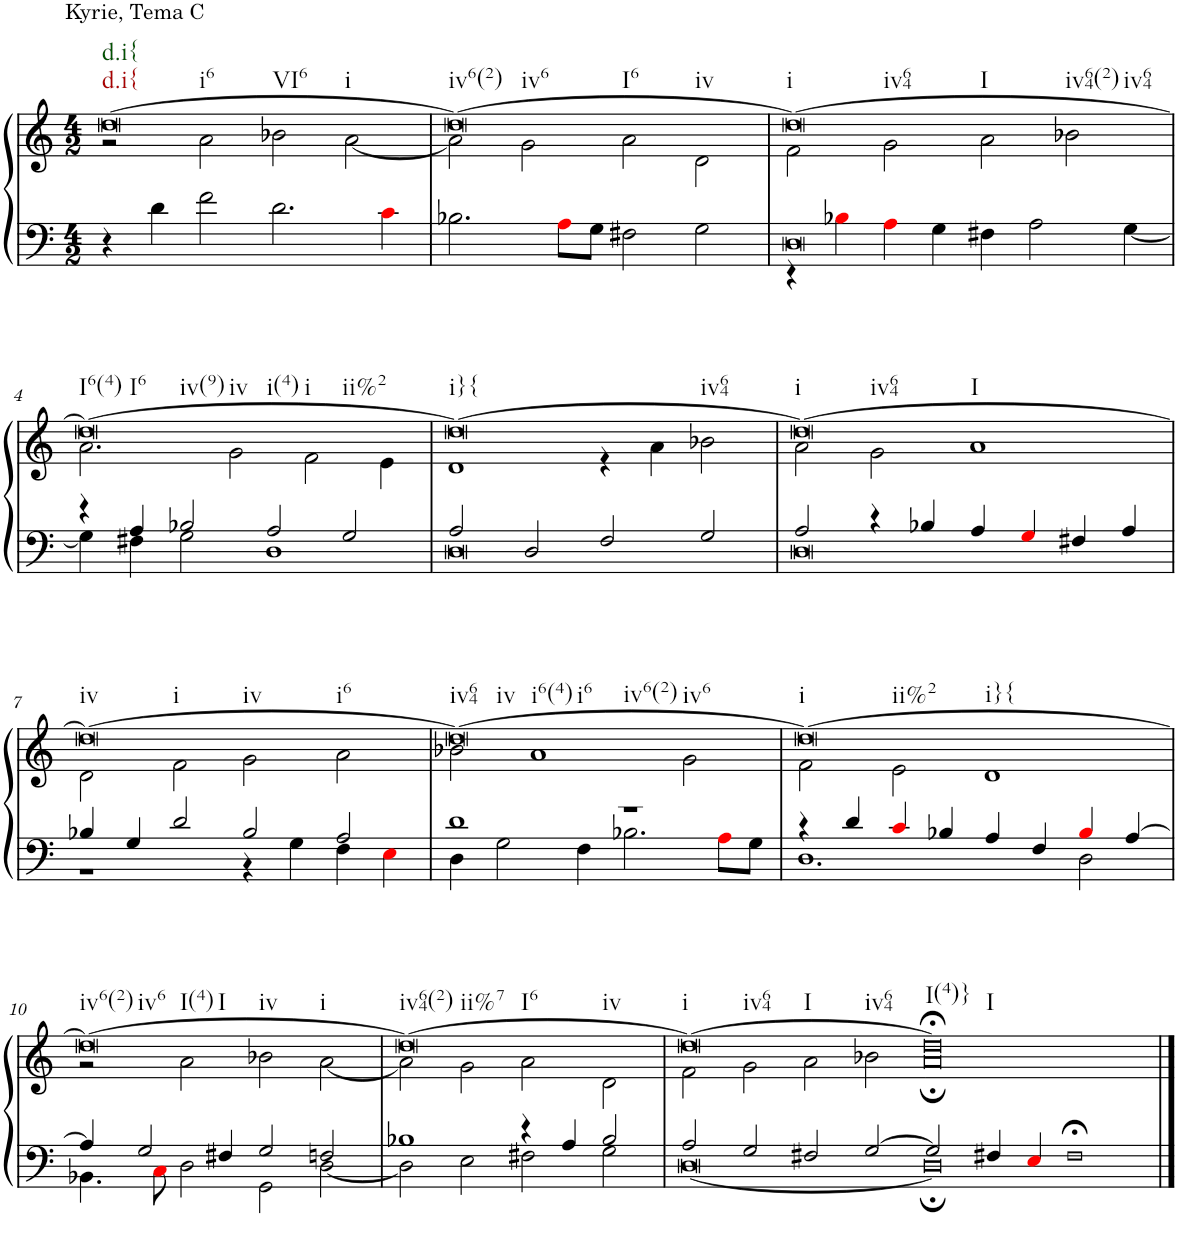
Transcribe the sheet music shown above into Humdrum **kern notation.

**kern	**kern
*part1	*part1
*staff2	*staff1
*I"Organ	*
*I'Org.	*
*clefF4	*clefG2
*k[]	*k[]
*M4/2	*M4/2
=1	=1
*	*^
!	!LO:TX:a:t=Kyrie, Tema C	!
!	!LO:TX:b:t=d.i{	!
!	!LO:TX:b:t=d.i{	!
!	!LO:TX:b:t=i6	!
!	!LO:TX:b:t=VI6	!
!	!LO:TX:b:t=i	!
4r	[0dd	2r
4d\	.	.
2f\	.	2a\
2.d\	.	2b-X\
.	.	[2a\
4ci\	.	.
=2	=2	=2
!	!LO:TX:b:t=iv6(2)	!
!	!LO:TX:b:t=iv6	!
!	!LO:TX:b:t=I6	!
!	!LO:TX:b:t=iv	!
2.B-X\	0dd_	2a\]
.	.	2g\
8Ai\L	.	.
8G\J	.	.
2F#X\	.	2a\
2G\	.	2d\
=3	=3	=3
*^	*	*
!	!	!LO:TX:b:t=i	!
!	!	!LO:TX:b:t=iv64	!
!	!	!LO:TX:b:t=I	!
!	!	!LO:TX:b:t=iv64(2)	!
!	!	!LO:TX:b:t=iv64	!
0D	4r	0dd_	2f\
.	4B-Xi\	.	.
.	4Ai\	.	2g\
.	4G\	.	.
.	4F#X\	.	2a\
.	2A\	.	.
.	.	.	2b-X\
.	[4G\	.	.
!!LO:LB:g=z	!!
=4	=4	=4	=4
!	!	!LO:TX:b:t=I6(4)	!
!	!	!LO:TX:b:t=I6	!
!	!	!LO:TX:b:t=iv(9)	!
!	!	!LO:TX:b:t=iv	!
!	!	!LO:TX:b:t=i(4)	!
!	!	!LO:TX:b:t=i	!
!	!	!LO:TX:b:t=ii%2	!
4r	4G\]	0dd_	2.a\
4A/	4F#X\	.	.
2B-X/	2G\	.	.
.	.	.	2g\
2A/	1D	.	.
.	.	.	2f\
2G/	.	.	.
.	.	.	4e\
=5	=5	=5	=5
!	!	!LO:TX:b:t=i}{	!
!	!	!LO:TX:b:t=iv64	!
2A/	0D	0dd_	1d
2D/	.	.	.
2F/	.	.	4r
.	.	.	4a\
2G/	.	.	2b-X\
=6	=6	=6	=6
!	!	!LO:TX:b:t=i	!
!	!	!LO:TX:b:t=iv64	!
!	!	!LO:TX:b:t=I	!
2A/	0D	0dd_	2a\
4r	.	.	2g\
4B-X/	.	.	.
4A/	.	.	1a
4Gi/	.	.	.
4F#X/	.	.	.
4A/	.	.	.
!!LO:LB:g=z	!!
=7	=7	=7	=7
!	!	!LO:TX:b:t=iv	!
!	!	!LO:TX:b:t=i	!
!	!	!LO:TX:b:t=iv	!
!	!	!LO:TX:b:t=i6	!
4B-X/	1r	0dd_	2d\
4G/	.	.	.
2d/	.	.	2f\
2B-/	4r	.	2g\
.	4G\	.	.
2A/	4F\	.	2a\
.	4Ei\	.	.
=8	=8	=8	=8
!	!	!LO:TX:b:t=iv64	!
!	!	!LO:TX:b:t=iv	!
!	!	!LO:TX:b:t=i6(4)	!
!	!	!LO:TX:b:t=i6	!
!	!	!LO:TX:b:t=iv6(2)	!
!	!	!LO:TX:b:t=iv6	!
1d	4D\	0dd_	2b-X\
.	2G\	.	.
.	.	.	1a
.	4F\	.	.
1r	2.B-X\	.	.
.	.	.	2g\
.	8Ai\L	.	.
.	8G\J	.	.
=9	=9	=9	=9
!	!	!LO:TX:b:t=i	!
!	!	!LO:TX:b:t=ii%2	!
!	!	!LO:TX:b:t=i}{	!
4r	1.D	0dd_	2f\
4d/	.	.	.
4ci/	.	.	2e\
4B-X/	.	.	.
4A/	.	.	1d
4F/	.	.	.
4B-i/	2D\	.	.
[4A/	.	.	.
!!LO:LB:g=z	!!
=10	=10	=10	=10
!	!	!LO:TX:b:t=iv6(2)	!
!	!	!LO:TX:b:t=iv6	!
!	!	!LO:TX:b:t=I(4)	!
!	!	!LO:TX:b:t=I	!
!	!	!LO:TX:b:t=iv	!
!	!	!LO:TX:b:t=i	!
4A/]	4.BB-X\	0dd_	2r
2G/	.	.	.
.	8Ci\	.	.
.	2D\	.	2a\
4F#X/	.	.	.
2G/	2GG\	.	2b-X\
2Fn/	[2D\	.	[2a\
=11	=11	=11	=11
!	!	!LO:TX:b:t=iv64(2)	!
!	!	!LO:TX:b:t=ii%7	!
!	!	!LO:TX:b:t=I6	!
!	!	!LO:TX:b:t=iv	!
1B-X	2D\]	0dd_	2a\]
.	2E\	.	2g\
4r	2F#X\	.	2a\
4A/	.	.	.
2B-/	2G\	.	2d\
=12	=12	=12	=12
!	!	!LO:TX:b:t=i	!
!	!	!LO:TX:b:t=iv64	!
!	!	!LO:TX:b:t=I	!
!	!	!LO:TX:b:t=iv64	!
2A/	[0D	0dd_	2f\
2G/	.	.	2g\
2F#X/	.	.	2a\
[2G/	.	.	2b-X\
=13-	=13-	=13-	=13-
!	!	!LO:TX:b:t=I(4)}	!
!	!	!LO:TX:b:t=I	!
2G/]	0D;]	0dd;<]	0a;
4F#X/	.	.	.
4Ei/	.	.	.
1F#;<	.	.	.
*v	*v	*	*
*	*v	*v
==	==
*-	*-
